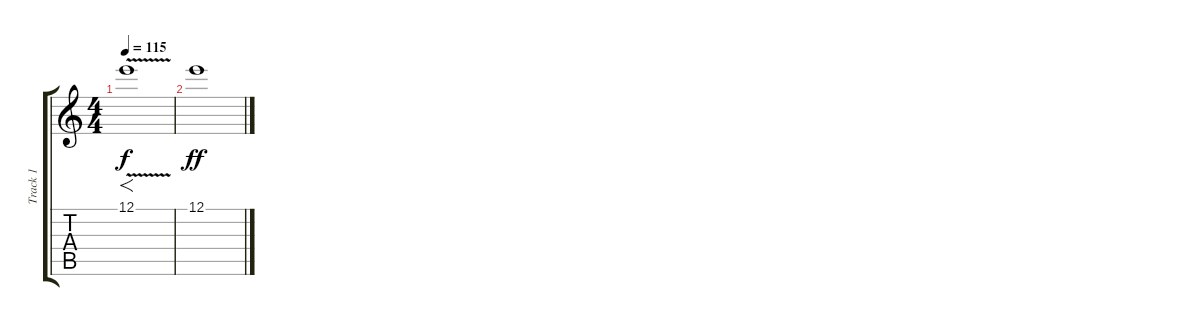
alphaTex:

\track ("Track 1" "Track 1") {instrument distortionguitar}
\staff {score tabs}
\tuning (E4 B3 G3 D3 A2 E2) {hide}
\ts (4 4)
\tempo 115
\clef g2
\ks c
12.1{v}.1{f dy f} |
12.1.1{dy ff}
